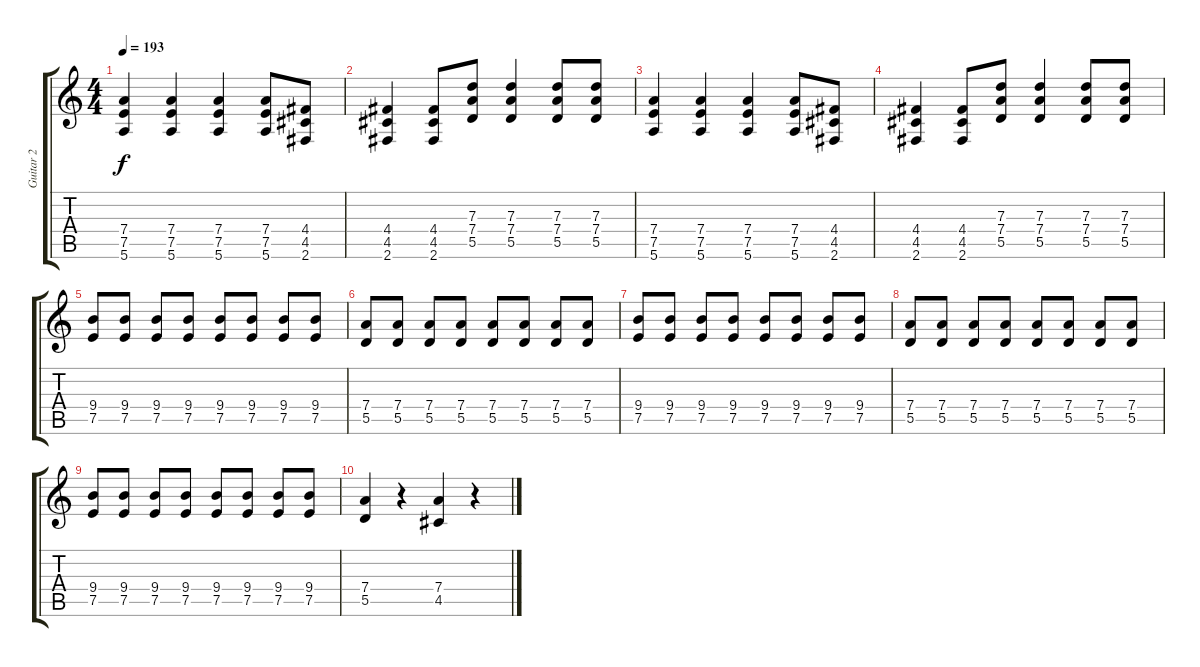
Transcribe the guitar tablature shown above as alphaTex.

\track ("Guitar 2" "Guitar 2") {instrument distortionguitar}
\staff {score tabs}
\tuning (E4 B3 G3 D3 A2 E2) {hide}
\ts (4 4)
\tempo 193
\clef g2
\ks c
(7.4 7.5 5.6).4{dy f} (7.4 7.5 5.6).4 (7.4 7.5 5.6).4 (7.4 7.5 5.6).8 (4.4 4.5 2.6).8 |
(4.4 4.5 2.6).4 (4.4 4.5 2.6).8 (7.3 7.4 5.5).8 (7.3 7.4 5.5).4 (7.3 7.4 5.5).8 (7.3 7.4 5.5).8 |
(7.4 7.5 5.6).4 (7.4 7.5 5.6).4 (7.4 7.5 5.6).4 (7.4 7.5 5.6).8 (4.4 4.5 2.6).8 |
(4.4 4.5 2.6).4 (4.4 4.5 2.6).8 (7.3 7.4 5.5).8 (7.3 7.4 5.5).4 (7.3 7.4 5.5).8 (7.3 7.4 5.5).8 |
(9.4 7.5).8 (9.4 7.5).8 (9.4 7.5).8 (9.4 7.5).8 (9.4 7.5).8 (9.4 7.5).8 (9.4 7.5).8 (9.4 7.5).8 |
(7.4 5.5).8 (7.4 5.5).8 (7.4 5.5).8 (7.4 5.5).8 (7.4 5.5).8 (7.4 5.5).8 (7.4 5.5).8 (7.4 5.5).8 |
(9.4 7.5).8 (9.4 7.5).8 (9.4 7.5).8 (9.4 7.5).8 (9.4 7.5).8 (9.4 7.5).8 (9.4 7.5).8 (9.4 7.5).8 |
(7.4 5.5).8 (7.4 5.5).8 (7.4 5.5).8 (7.4 5.5).8 (7.4 5.5).8 (7.4 5.5).8 (7.4 5.5).8 (7.4 5.5).8 |
(9.4 7.5).8 (9.4 7.5).8 (9.4 7.5).8 (9.4 7.5).8 (9.4 7.5).8 (9.4 7.5).8 (9.4 7.5).8 (9.4 7.5).8 |
(7.4 5.5).4 r.4 (7.4 4.5).4 r.4
